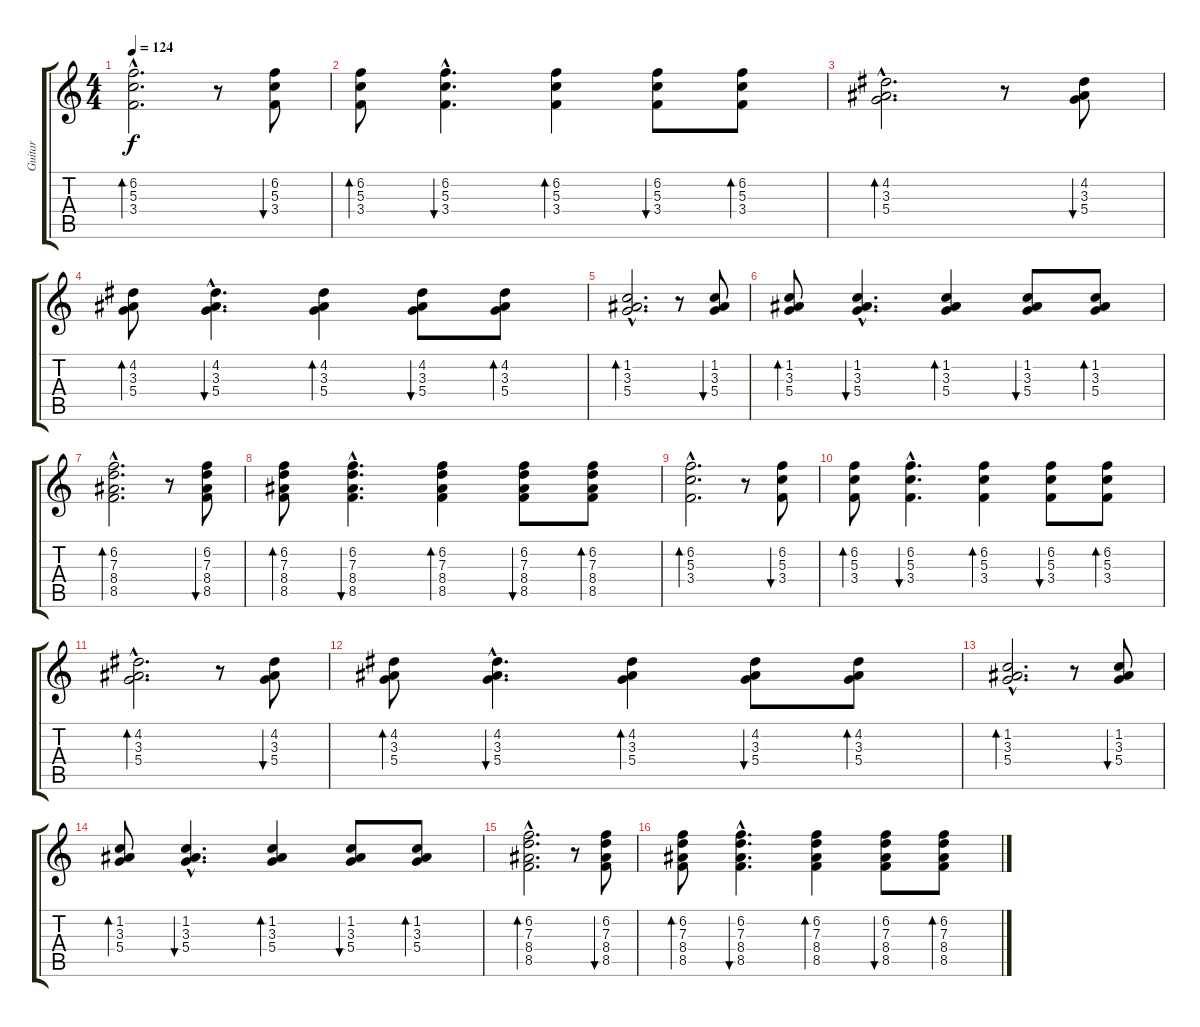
\track ("Guitar" "Guitar") {instrument acousticguitarsteel}
\staff {score tabs}
\tuning (E4 B3 G3 D3 A2 E2) {hide}
\ts (4 4)
\tempo 124
\clef g2
\ks c
(6.2{hac} 5.3{hac} 3.4{hac}).2{d bd 120 dy f} r.8 (6.2 5.3 3.4).8{bu 120} |
(6.2 5.3 3.4).8{bd 120} (6.2{hac} 5.3{hac} 3.4{hac}).4{d bu 120} (6.2 5.3 3.4).4{bd 120} (6.2 5.3 3.4).8{bu 120} (6.2 5.3 3.4).8{bd 120} |
(4.2{hac} 3.3{hac} 5.4{hac}).2{d bd 120} r.8 (4.2 3.3 5.4).8{bu 120} |
(4.2 3.3 5.4).8{bd 120} (4.2{hac} 3.3{hac} 5.4{hac}).4{d bu 120} (4.2 3.3 5.4).4{bd 120} (4.2 3.3 5.4).8{bu 120} (4.2 3.3 5.4).8{bd 120} |
(1.2{hac} 3.3{hac} 5.4{hac}).2{d bd 120} r.8 (1.2 3.3 5.4).8{bu 120} |
(1.2 3.3 5.4).8{bd 120} (1.2{hac} 3.3{hac} 5.4{hac}).4{d bu 120} (1.2 3.3 5.4).4{bd 120} (1.2 3.3 5.4).8{bu 120} (1.2 3.3 5.4).8{bd 120} |
(6.2{hac} 7.3{hac} 8.4{hac} 8.5{hac}).2{d bd 120} r.8 (6.2 7.3 8.4 8.5).8{bu 120} |
(6.2 7.3 8.4 8.5).8{bd 120} (6.2{hac} 7.3{hac} 8.4{hac} 8.5{hac}).4{d bu 120} (6.2 7.3 8.4 8.5).4{bd 120} (6.2 7.3 8.4 8.5).8{bu 120} (6.2 7.3 8.4 8.5).8{bd 120} |
(6.2{hac} 5.3{hac} 3.4{hac}).2{d bd 120} r.8 (6.2 5.3 3.4).8{bu 120} |
(6.2 5.3 3.4).8{bd 120} (6.2{hac} 5.3{hac} 3.4{hac}).4{d bu 120} (6.2 5.3 3.4).4{bd 120} (6.2 5.3 3.4).8{bu 120} (6.2 5.3 3.4).8{bd 120} |
(4.2{hac} 3.3{hac} 5.4{hac}).2{d bd 120} r.8 (4.2 3.3 5.4).8{bu 120} |
(4.2 3.3 5.4).8{bd 120} (4.2{hac} 3.3{hac} 5.4{hac}).4{d bu 120} (4.2 3.3 5.4).4{bd 120} (4.2 3.3 5.4).8{bu 120} (4.2 3.3 5.4).8{bd 120} |
(1.2{hac} 3.3{hac} 5.4{hac}).2{d bd 120} r.8 (1.2 3.3 5.4).8{bu 120} |
(1.2 3.3 5.4).8{bd 120} (1.2{hac} 3.3{hac} 5.4{hac}).4{d bu 120} (1.2 3.3 5.4).4{bd 120} (1.2 3.3 5.4).8{bu 120} (1.2 3.3 5.4).8{bd 120} |
(6.2{hac} 7.3{hac} 8.4{hac} 8.5{hac}).2{d bd 120} r.8 (6.2 7.3 8.4 8.5).8{bu 120} |
(6.2 7.3 8.4 8.5).8{bd 120} (6.2{hac} 7.3{hac} 8.4{hac} 8.5{hac}).4{d bu 120} (6.2 7.3 8.4 8.5).4{bd 120} (6.2 7.3 8.4 8.5).8{bu 120} (6.2 7.3 8.4 8.5).8{bd 120}
